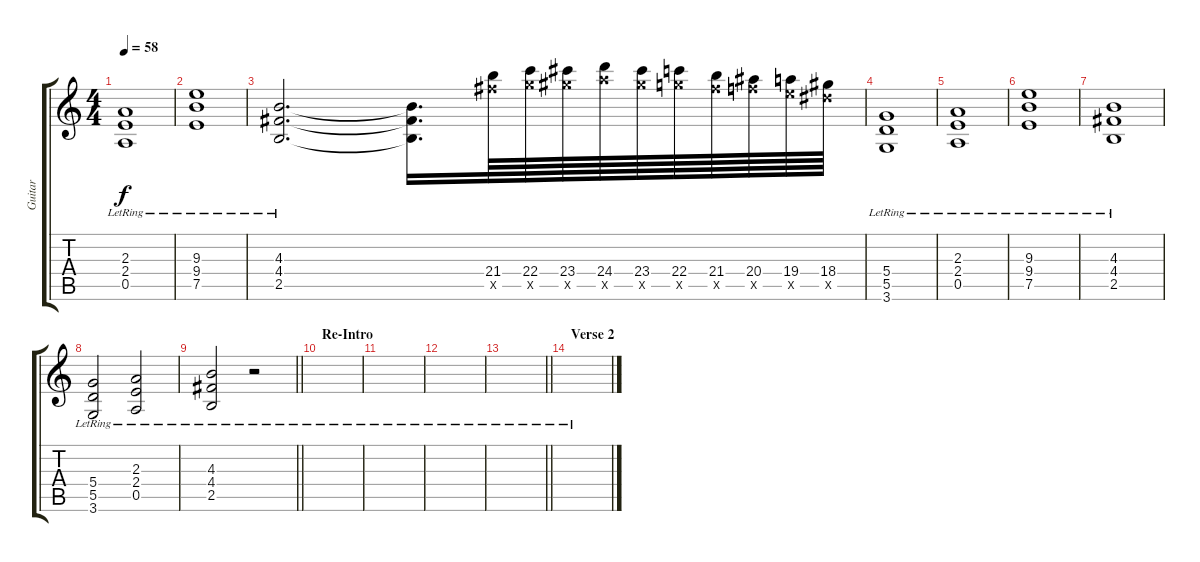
\track ("Guitar" "Guitar") {instrument distortionguitar}
\staff {score tabs}
\tuning (E4 B3 G3 D3 A2 E2) {hide}
\ts (4 4)
\tempo 58
\clef g2
\ks c
(2.3{lr} 2.4{lr} 0.5{lr}).1{dy f} |
(9.3{lr} 9.4{lr} 7.5{lr}).1 |
(4.3{lr} 4.4{lr} 2.5{lr}).2{d} (4.3{t} 4.4{t} 2.5{t}).16{d} (21.4 21.5{x}).64 (22.4 22.5{x}).64 (23.4 23.5{x}).64 (24.4 24.5{x}).64 (23.4 23.5{x}).64 (22.4 22.5{x}).64 (21.4 21.5{x}).64 (20.4 20.5{x}).64 (19.4 19.5{x}).64 (18.4 18.5{x}).64 |
(5.4{lr} 5.5{lr} 3.6).1 |
(2.3{lr} 2.4{lr} 0.5{lr}).1 |
(9.3{lr} 9.4{lr} 7.5{lr}).1 |
(4.3{lr} 4.4{lr} 2.5{lr}).1 |
(5.4{lr} 5.5{lr} 3.6).2 (2.3{lr} 2.4{lr} 0.5{lr}).2 |
\barLineRight lightlight
(4.3{lr} 4.4{lr} 2.5{lr}).2 r.2 |
\section ("" "Re-Intro")
|
|
|
\barLineRight lightlight
|
\section ("" "Verse 2")
